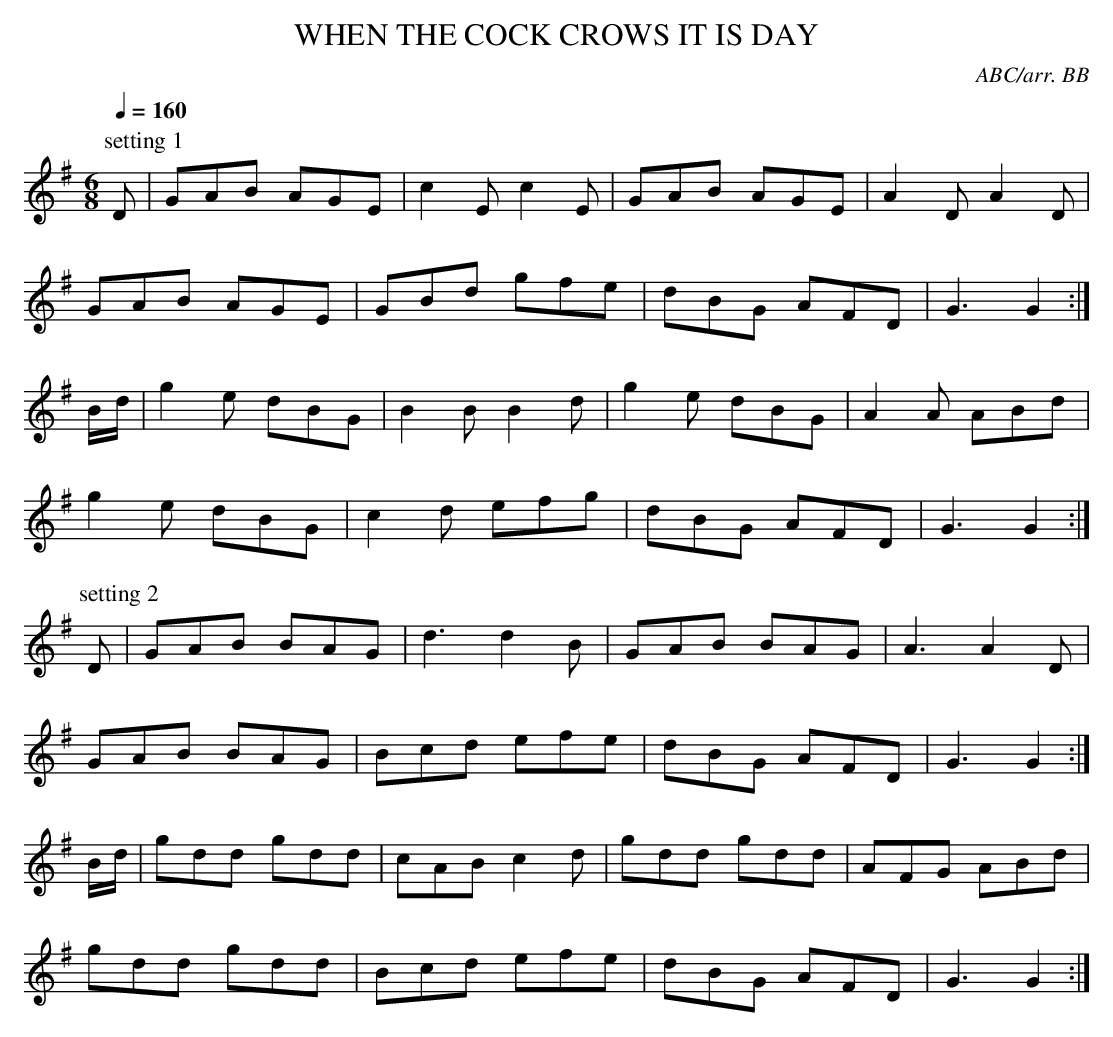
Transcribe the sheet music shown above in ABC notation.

X:1
T:WHEN THE COCK CROWS IT IS DAY
C:ABC/arr. BB
Q:1/4=160
L:1/8
M:6/8
K:G
P: setting 1
D|GAB AGE|c2E c2E|GAB AGE|A2D A2D|
GAB AGE|GBd gfe|dBG AFD|G3 G2:|
B/d/|g2e dBG|B2B B2d|g2e dBG|A2A ABd|
g2e dBG|c2d efg|dBG AFD|G3 G2:|
P: setting 2
D|GAB BAG|d3 d2B|GAB BAG|A3 A2D|
GAB BAG|Bcd efe|dBG AFD|G3 G2:|
B/d/|gdd gdd|cAB c2d|gdd gdd|AFG ABd|
gdd gdd|Bcd efe|dBG AFD|G3 G2:|
